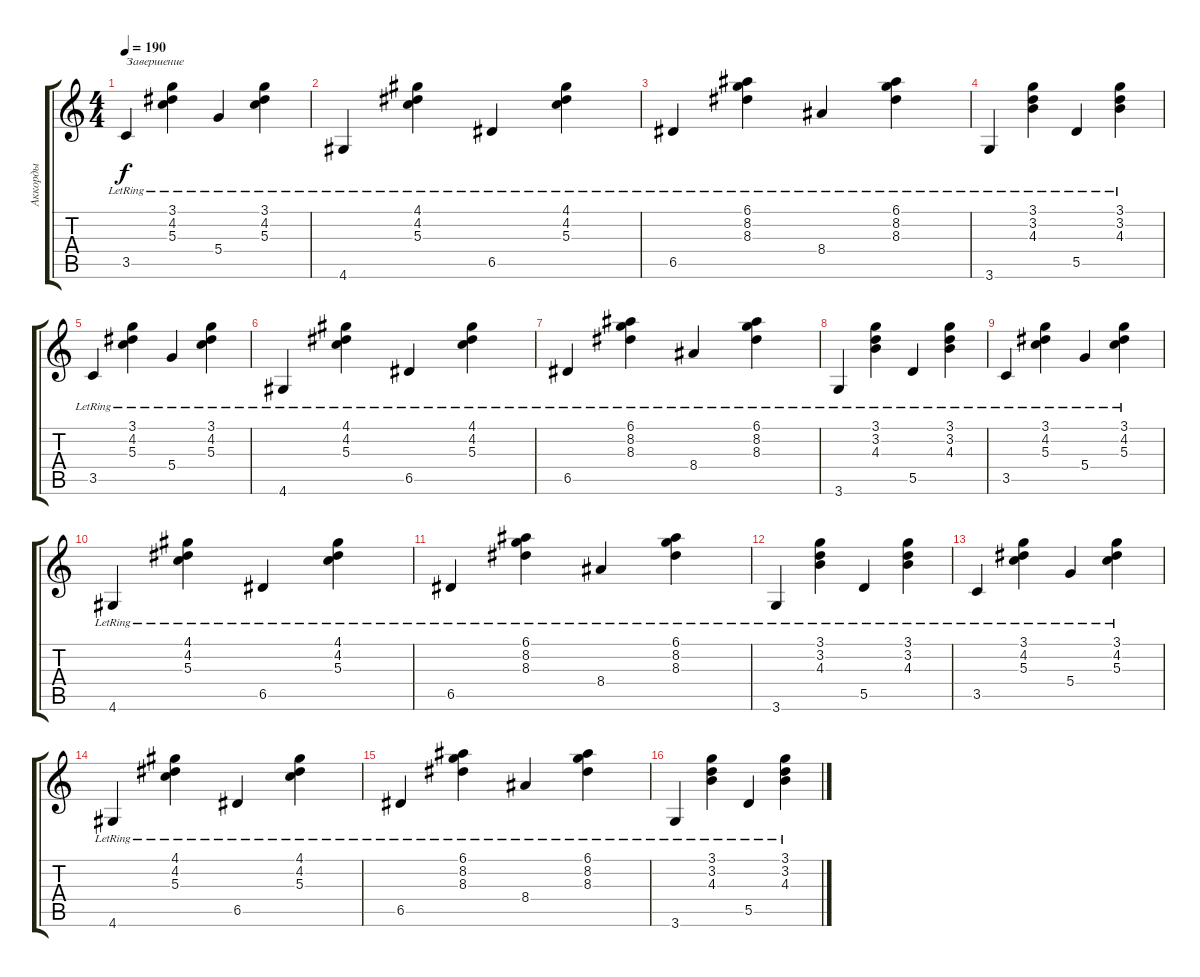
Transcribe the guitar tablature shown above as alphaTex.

\track ("Аккорды" "Аккорды") {instrument electricguitarjazz}
\staff {score tabs}
\tuning (E4 B3 G3 D3 A2 E2) {hide}
\ts (4 4)
\tempo 190
\clef g2
\ks c
3.5{lr}.4{txt "Завершение" dy f} (3.1{lr} 4.2{lr} 5.3{lr}).4 5.4{lr}.4 (3.1{lr} 4.2{lr} 5.3{lr}).4 |
4.6{lr}.4 (4.1{lr} 4.2{lr} 5.3{lr}).4 6.5{lr}.4 (4.1{lr} 4.2{lr} 5.3{lr}).4 |
6.5{lr}.4 (6.1{lr} 8.2{lr} 8.3{lr}).4 8.4{lr}.4 (6.1{lr} 8.2{lr} 8.3{lr}).4 |
3.6{lr}.4 (3.1{lr} 3.2{lr} 4.3{lr}).4 5.5{lr}.4 (3.1{lr} 3.2{lr} 4.3{lr}).4 |
3.5{lr}.4 (3.1{lr} 4.2{lr} 5.3{lr}).4 5.4{lr}.4 (3.1{lr} 4.2{lr} 5.3{lr}).4 |
4.6{lr}.4 (4.1{lr} 4.2{lr} 5.3{lr}).4 6.5{lr}.4 (4.1{lr} 4.2{lr} 5.3{lr}).4 |
6.5{lr}.4 (6.1{lr} 8.2{lr} 8.3{lr}).4 8.4{lr}.4 (6.1{lr} 8.2{lr} 8.3{lr}).4 |
3.6{lr}.4 (3.1{lr} 3.2{lr} 4.3{lr}).4 5.5{lr}.4 (3.1{lr} 3.2{lr} 4.3{lr}).4 |
3.5{lr}.4 (3.1{lr} 4.2{lr} 5.3{lr}).4 5.4{lr}.4 (3.1{lr} 4.2{lr} 5.3{lr}).4 |
4.6{lr}.4 (4.1{lr} 4.2{lr} 5.3{lr}).4 6.5{lr}.4 (4.1{lr} 4.2{lr} 5.3{lr}).4 |
6.5{lr}.4 (6.1{lr} 8.2{lr} 8.3{lr}).4 8.4{lr}.4 (6.1{lr} 8.2{lr} 8.3{lr}).4 |
3.6{lr}.4 (3.1{lr} 3.2{lr} 4.3{lr}).4 5.5{lr}.4 (3.1{lr} 3.2{lr} 4.3{lr}).4 |
3.5{lr}.4 (3.1{lr} 4.2{lr} 5.3{lr}).4 5.4{lr}.4 (3.1{lr} 4.2{lr} 5.3{lr}).4 |
4.6{lr}.4 (4.1{lr} 4.2{lr} 5.3{lr}).4 6.5{lr}.4 (4.1{lr} 4.2{lr} 5.3{lr}).4 |
6.5{lr}.4 (6.1{lr} 8.2{lr} 8.3{lr}).4 8.4{lr}.4 (6.1{lr} 8.2{lr} 8.3{lr}).4 |
3.6{lr}.4 (3.1{lr} 3.2{lr} 4.3{lr}).4 5.5{lr}.4 (3.1{lr} 3.2{lr} 4.3{lr}).4
